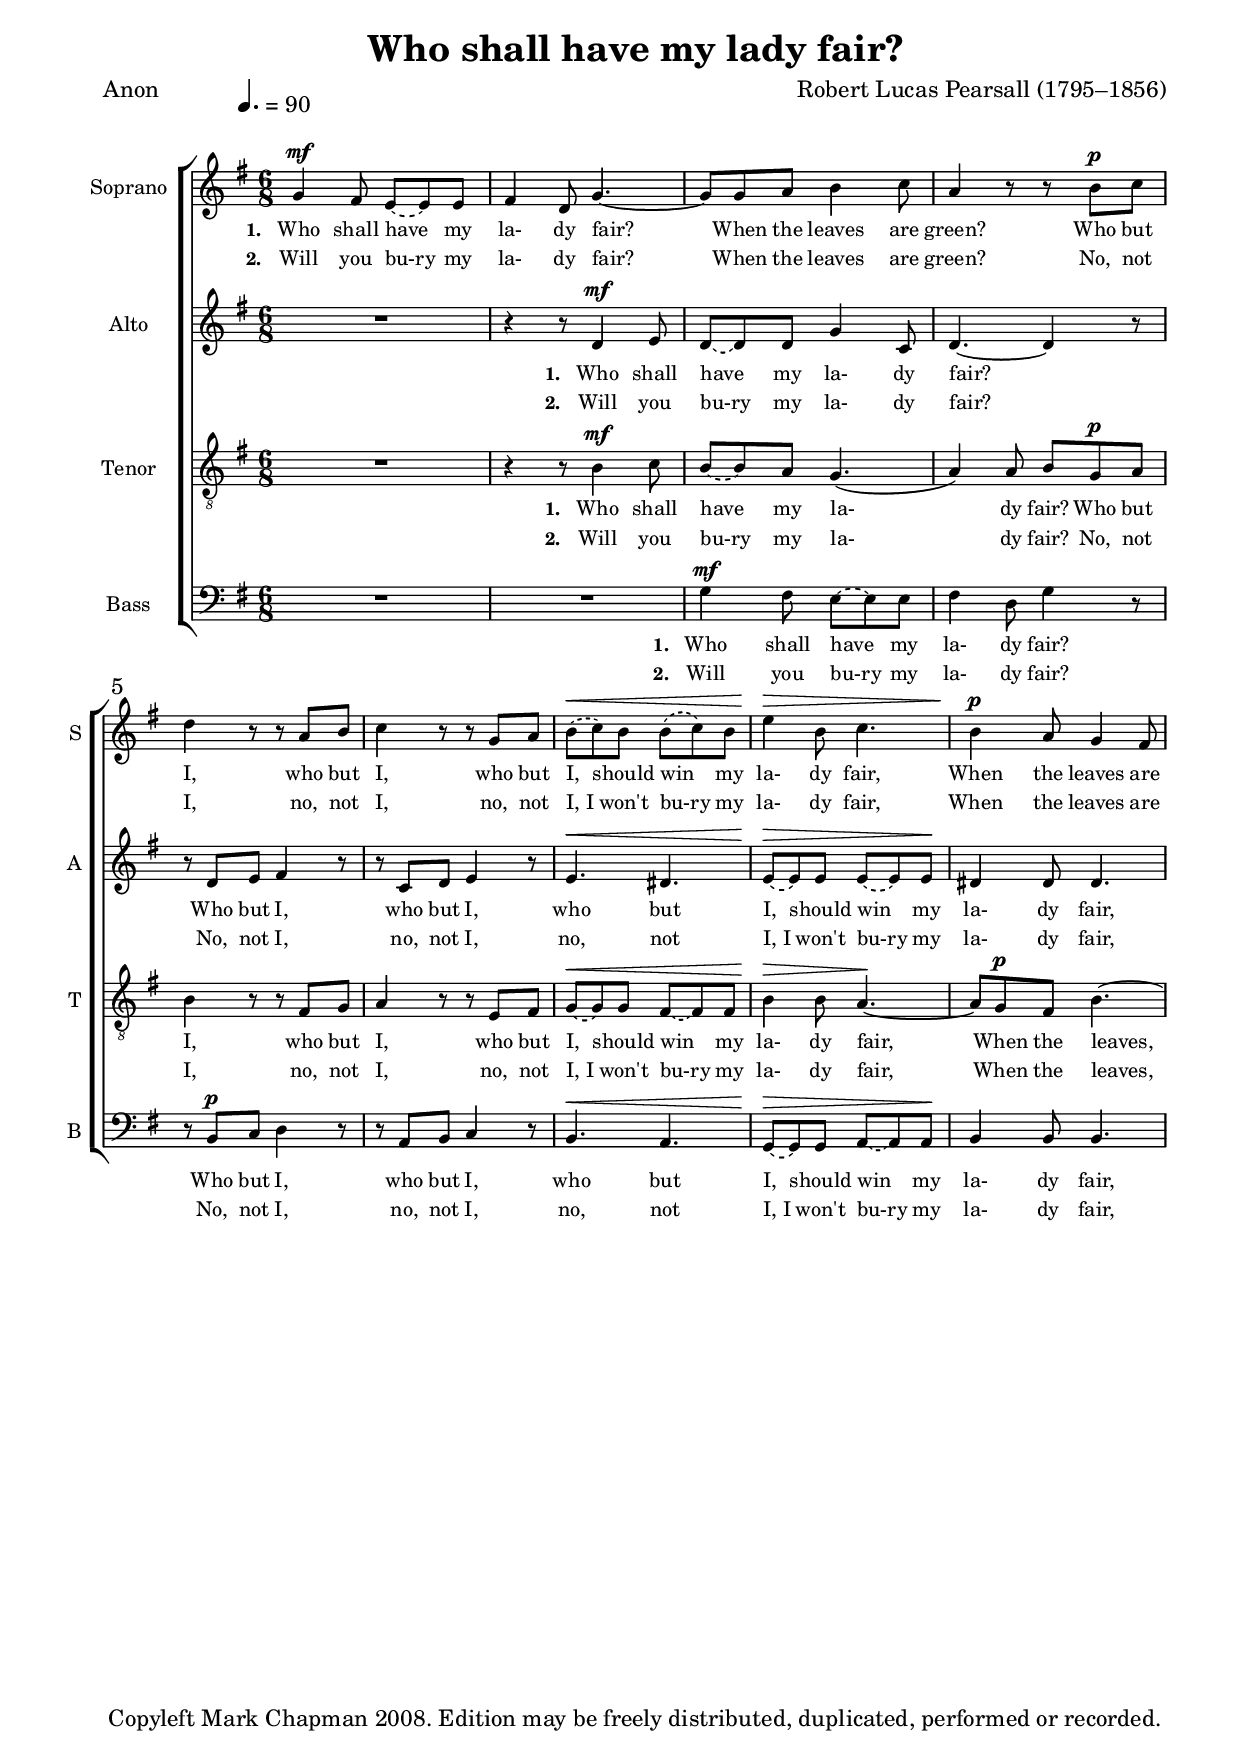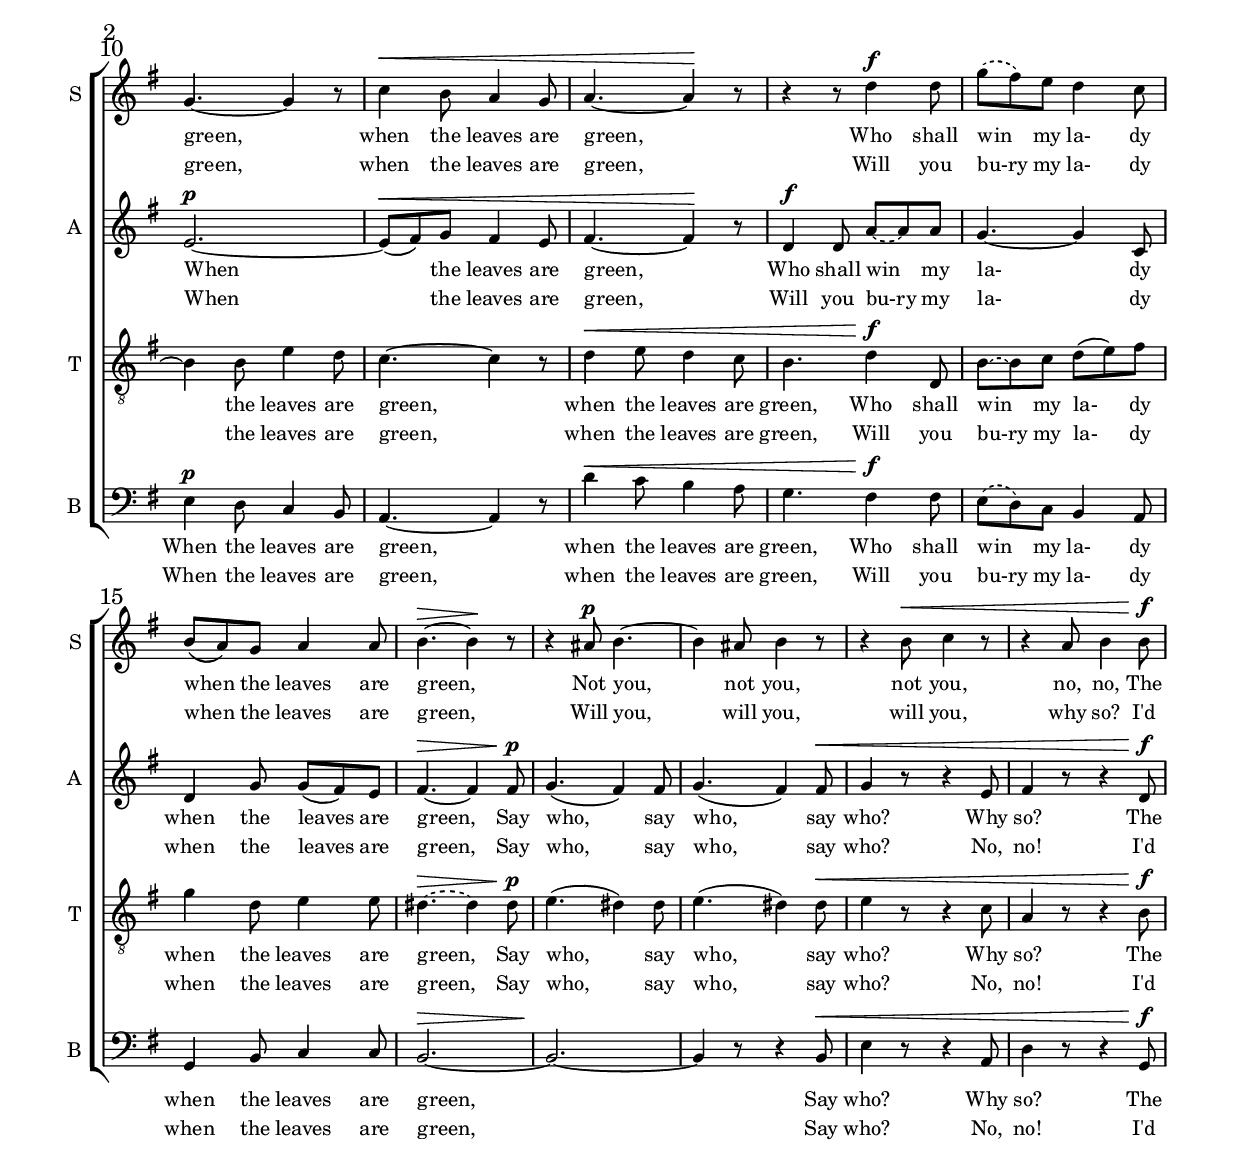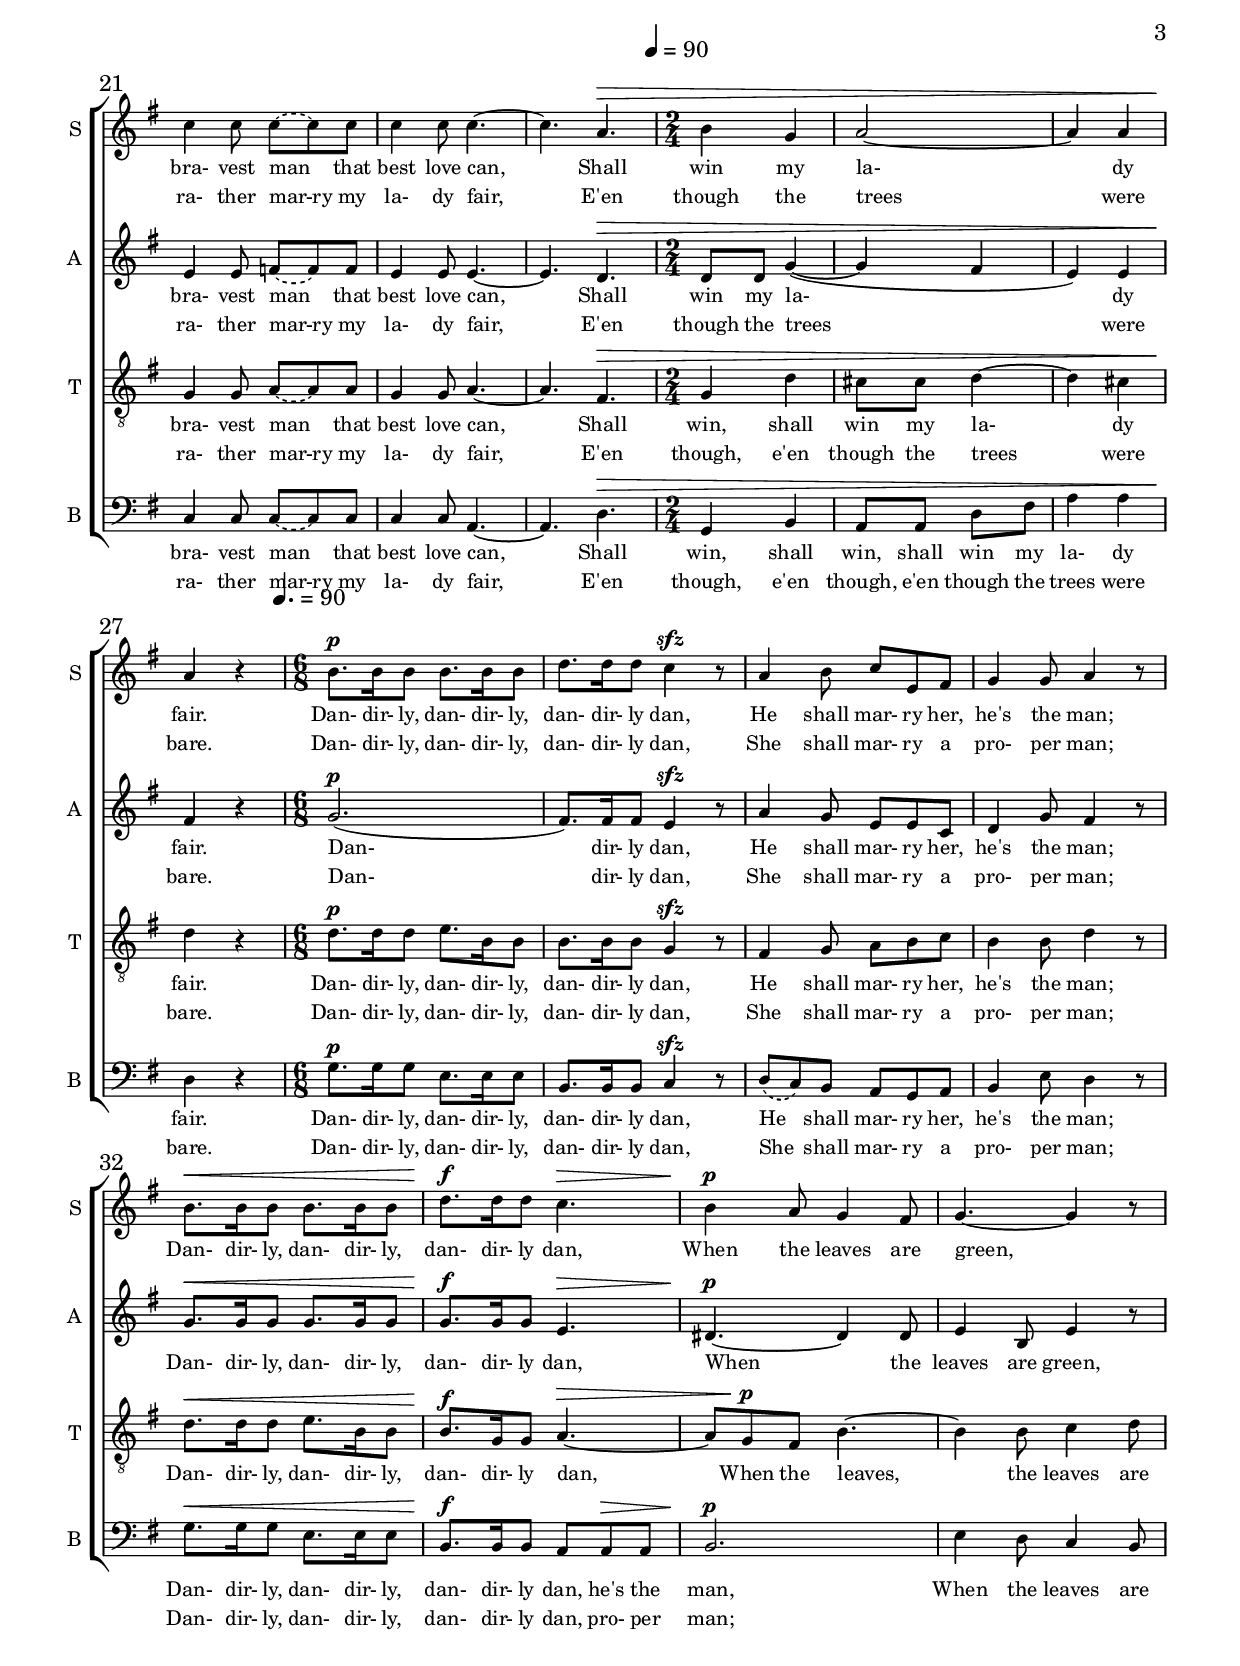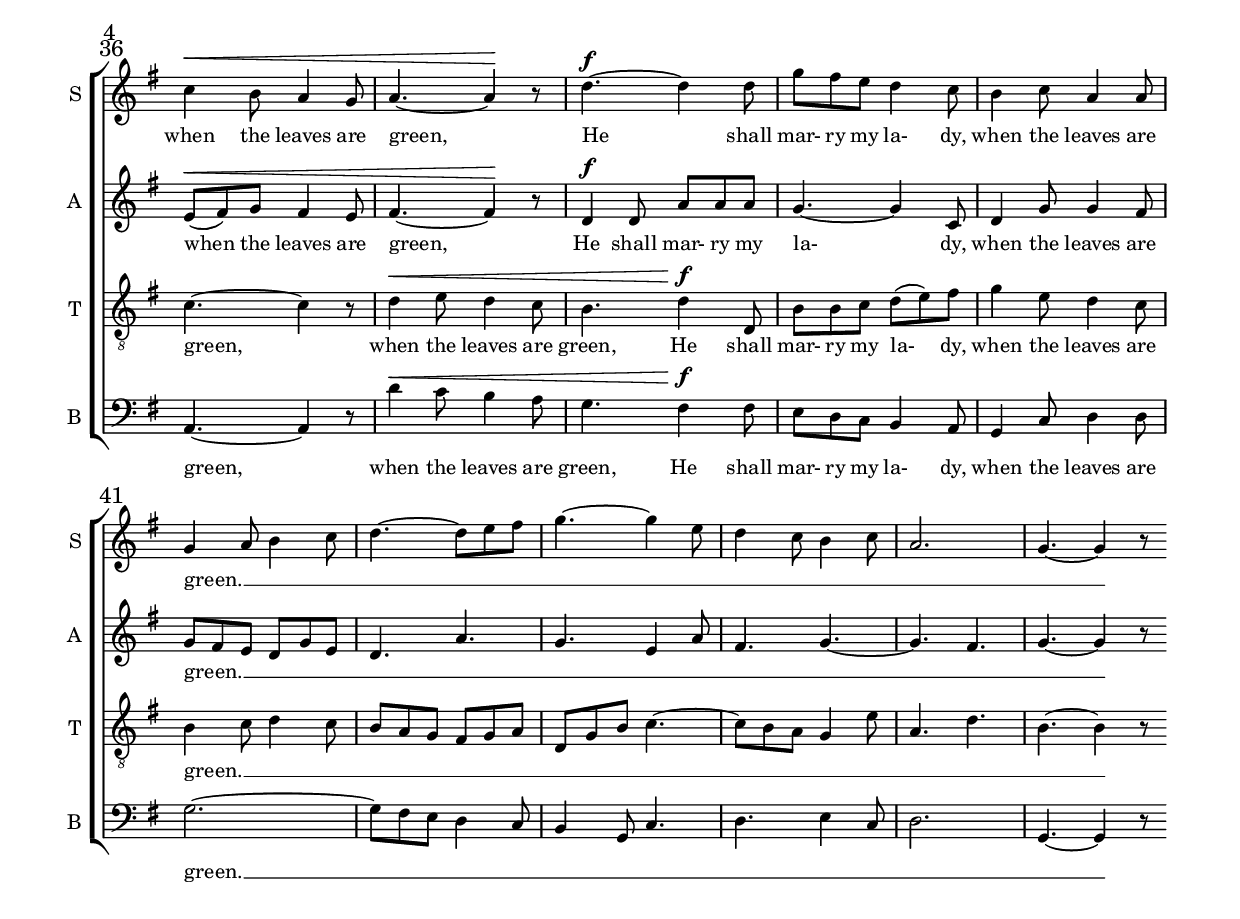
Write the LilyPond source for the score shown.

#(set-default-paper-size "a4")
\paper {
  #(set-paper-size "a4")
  top-margin = 0.4\cm
  bottom-margin = 0.4\cm
  left-margin = 1.75\cm
  line-width = 18.0\cm
  head-separation = 0.4\cm
  foot-separation = 0.4\cm
  ragged-bottom=##t
  print-page-number=##t
  betweensystemspace = 0.25\cm
}
\header {
  title = "Who shall have my lady fair?"
  composer = "Robert Lucas Pearsall (1795–1856)"
  poet = "Anon"
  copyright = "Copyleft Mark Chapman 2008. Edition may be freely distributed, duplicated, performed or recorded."
}
     \version "2.10.29"
     global = {
        \key g \major
        \time 6/8
        \dynamicUp
	\override Score.BarNumber #'extra-offset = #'( 2.0 . 1.0 )
	\override Score.BarNumber #'font-size = #0
     }
     
     sopMusic = \relative c'' { \tiny \override Score.MetronomeMark #'extra-offset = #'( -2.0 . 2.5 ) \tempo 4.=90 
	g4\mf fis8 \tieDashed \slurDashed e~e \tieSolid e fis4 d8 g4.~g8 g a b4 c8 a4 r8 r b\p c d4 r8 r a b c4 r8 r g a b\<( c) b b( c) b e4\> b8 c4.
	b4\p a8 g4 fis8 g4.~g4 r8 c4\< b8 a4 g8 a4.~a4\! r8 r4 r8 d4\f d8 g( fis) e d4 c8 \slurSolid b( a) g a4 a8 b4.\>~b4\! r8 
	r4 ais8\p b4.~b4 ais8 b4 r8 r4 b8\< c4 r8 r4 a8 b4 b8\f c4 c8 \tieDashed c~c c c4 c8 \tieSolid c4.~c a\> \time 2/4 \tempo 4=90 b4 g a2~a4 a a\! r
	\time 6/8 \tempo 4.=90 b8.\p b16 b8 b8. b16 b8 d8. d16 d8 c4\sfz r8 a4 b8 c e, fis g4 g8 a4 r8 b8.\< b16 b8 b8. b16 b8 d8.\f d16 d8 c4.\>
	b4\p a8 g4 fis8 g4.~g4 r8 c4\< b8 a4 g8 a4.~a4\! r8 d4.\f~d4 d8 g fis e d4 c8 b4 c8 a4 a8 g4 \melisma a8 b4 c8 d4.~d8 e fis g4.~g4 e8 
	d4 c8 b4 c8 a2. g4.~g4 \melismaEnd r8 \bar ":|"
     }
     
     altoMusic = \relative c' { \tiny
	R2. r4 r8 d4\mf e8 \tieDashed d~d \tieSolid d g4 c,8 d4.~d4 r8 r d e fis4 r8 r c d e4 r8 \tieDashed e4.\< dis e8\>~e e e~e e\! dis4 dis8 dis4. 
	\tieSolid e2.\p~e8\<( fis) g fis4 e8 fis4.~fis4\! r8 d4\f d8 \tieDashed a'~a a \tieSolid g4.~g4 c,8 d4 g8 \slurSolid g( fis) e fis4.\>~fis4 fis8\p
	g4.( fis4) fis8 g4.( fis4) fis8\< g4 r8 r4 e8 fis4 r8 r4 d8\f e4 e8 \tieDashed f~f f e4 e8 \tieSolid e4.~e d\> \time 2/4 d8 d g4(~g fis e) e fis\! r
	\time 6/8 g2.\p( fis8.) fis16 fis8 e4\sfz r8 a4 g8 e e c d4 g8 fis4 r8 g8.\< g16 g8 g8. g16 g8 g8.\f g16 g8 e4.\>
	dis4.\p~dis4 dis8 e4 b8 e4 r8 e\<( fis) g fis4 e8 fis4.~fis4\! r8 d4\f d8 a' a a g4.~g4 c,8 d4 g8 g4 fis8 g \melisma fis e d g e d4. a' g e4 a8
	fis4. g~g fis g~g4 \melismaEnd r8
     }
     
     tenMusic = \relative c' { \tiny
	R2. r4 r8 b4\mf c8 \tieDashed b~b \tieSolid a g4.( a4) a8 b g\p a b4 r8 r fis g a4 r8 r e fis \tieDashed g\<~g g fis~fis fis b4\> b8 \tieSolid a4.\!~a8
	g\p fis b4.~b4 b8 e4 d8 c4.~c4 r8 d4\< e8 d4 c8 b4. d4\f d,8 \tieDashed b'8~b c d( e) fis g4 d8 e4 e8 dis4.\>~dis4 dis8\p 
	e4.( dis4) dis8 e4.( dis4) dis8\< e4 r8 r4 c8 a4 r8 r4 b8\f g4 g8 \tieDashed a~a a g4 g8 \tieSolid a4.~a fis\> 
		\time 2/4 g4 d' cis8 cis d4~d cis d\! r
	\time 6/8 d8.\p d16 d8 e8. b16 b8 b8. b16 b8 g4\sfz r8 fis4 g8 a b c b4 b8 d4 r8 d8.\< d16 d8 e8. b16 b8 b8.\f g16 g8 a4.\>~
	a8 g\p fis b4.~b4 b8 c4 d8 c4.~c4 r8 d4\< e8 d4 c8 b4. d4\f d,8 b'8 b c d( e) fis g4 e8 d4 c8 b4 \melisma c8 d4 c8 b a g fis g a d, g b c4.~
	c8 b a g4 e'8 a,4. d b~b4 \melismaEnd r8
     }
     
     bassMusic = \relative c' { \tiny
	R2.*2 g4\mf fis8 \tieDashed \slurDashed e~e \tieSolid e fis4 d8 g4 r8 r b,\p c d4 r8 r a b c4 r8 b4.\< a \tieDashed g8\>~g g a~a a\! b4 b8 b4.
	e4\p d8 c4 b8 \tieSolid a4.~a4 r8 
% \textCresc
		d'4\< c8 b4 a8 g4. fis4\f fis8 e( d) c b4 a8 g4 b8 c4 c8 b2.\>~b\!~b4 r8 r4 
	b8\< e4 r8 r4 a,8 d4 r8 r4 g,8\f c4 c8 \tieDashed c~c c c4 c8 \tieSolid a4.~a d\> \time 2/4 g,4 b a8 a d fis a4 a d,\! r
	\time 6/8 g8.\p g16 g8 e8. e16 e8 b8. b16 b8 c4\sfz r8 d8( c) b a g a b4 e8 d4 r8 g8.\< g16 g8 e8. e16 e8 b8.\f b16 b8 a a\> a
	b2.\p e4 d8 c4 b8 a4.~a4 r8 d'4\< c8 b4 a8 g4. fis4\f fis8 e d c b4 a8 g4 c8 d4 d8 g2.~\melisma g8 fis e d4 c8 b4 g8 c4. 
	d e4 c8 d2. g,4.~g4 \melismaEnd r8
     }

     sopaWords = \lyricmode { \tiny \set stanza = "1. "
	Who shall have my la- dy fair? When the leaves are green? Who but I, who but I, who but I, should win my la- dy fair,
	When the leaves are green, when the leaves are green, Who shall win my la- dy when the leaves are green, 
	Not you, not you, not you, no, no, The bra- vest man that best love can, Shall win my la- dy fair.
	Dan- dir- ly, dan- dir- ly, dan- dir- ly dan, He shall mar- ry her, he's the man; Dan- dir- ly, dan- dir- ly, dan- dir- ly dan, 
	When the leaves are green, when the leaves are green, He shall mar- ry my la- dy, when the leaves are green. __
    }

     sopbWords = \lyricmode { \tiny \set stanza = "2. "
	Will you bu-ry my la- dy fair? When the leaves are green? No, not I, no, not I, no, not I,_I won't bu-ry my la- dy fair,
	When the leaves are green, when the leaves are green, Will you bu-ry my la- dy when the leaves are green, 
	Will you, will you, will you, why so? I'd ra- ther mar-ry my la- dy fair, E'en though the trees were bare.
	Dan- dir- ly, dan- dir- ly, dan- dir- ly dan, She shall mar- ry a pro- per man; 
    }

     altaWords = \lyricmode { \tiny \set stanza = "1. "
	Who shall have my la- dy fair? Who but I, who but I, who but I, should win my la- dy fair,
	When the leaves are green, Who shall win my la- dy when the leaves are green, 
	Say who, say who, say who? Why so? The bra- vest man that best love can, Shall win my la- dy fair.
	Dan- dir- ly dan, He shall mar- ry her, he's the man; Dan- dir- ly, dan- dir- ly, dan- dir- ly dan, 
	When the leaves are green, when the leaves are green, He shall mar- ry my la- dy, when the leaves are green. __
     }

     altbWords = \lyricmode { \tiny \set stanza = "2. "
	Will you bu-ry my la- dy fair? No, not I, no, not I, no, not I,_I won't bu-ry my la- dy fair,
	When the leaves are green, Will you bu-ry my la- dy when the leaves are green, 
	Say who, say who, say who? No, no! I'd ra- ther mar-ry my la- dy fair, E'en though the trees were bare.
	Dan- dir- ly dan, She shall mar- ry a pro- per man; 
     }

     tenaWords = \lyricmode { \tiny \set stanza = "1. "
	Who shall have my la- dy fair? Who but I, who but I, who but I, should win my la- dy fair,
	When the leaves, the leaves are green, when the leaves are green, Who shall win my la- dy when the leaves are green, 
	Say who, say who, say who? Why so? The bra- vest man that best love can, Shall win, shall win my la- dy fair.
	Dan- dir- ly, dan- dir- ly, dan- dir- ly dan, He shall mar- ry her, he's the man; Dan- dir- ly, dan- dir- ly, dan- dir- ly dan, 
	When the leaves, the leaves are green, when the leaves are green, He shall mar- ry my la- dy, when the leaves are green. __
     }

     tenbWords = \lyricmode { \tiny \set stanza = "2. "
	Will you bu-ry my la- dy fair?  No, not I, no, not I, no, not I,_I won't bu-ry my la- dy fair,
	When the leaves, the leaves are green, when the leaves are green, Will you bu-ry my la- dy when the leaves are green,  
	Say who, say who, say who? No, no! I'd ra- ther mar-ry my la- dy fair, E'en though, e'en though the trees were bare.
	Dan- dir- ly, dan- dir- ly, dan- dir- ly dan, She shall mar- ry a pro- per man; 
     }

     bassaWords = \lyricmode { \tiny \set stanza = "1. "
	Who shall have my la- dy fair? Who but I, who but I, who but I, should win my la- dy fair,
	When the leaves are green, when the leaves are green, Who shall win my la- dy when the leaves are green, 
	Say who? Why so? The bra- vest man that best love can, Shall win, shall win, shall win my la- dy fair.
	Dan- dir- ly, dan- dir- ly, dan- dir- ly dan, He shall mar- ry her, he's the man; Dan- dir- ly, dan- dir- ly, dan- dir- ly dan, he's the man, 
	When the leaves are green, when the leaves are green, He shall mar- ry my la- dy, when the leaves are green. __
     }

     bassbWords = \lyricmode { \tiny \set stanza = "2. "
	Will you bu-ry my la- dy fair? No, not I, no, not I, no, not I,_I won't bu-ry my la- dy fair,
	When the leaves are green, when the leaves are green, Will you bu-ry my la- dy when the leaves are green, 
	Say who? No, no! I'd ra- ther mar-ry my la- dy fair, E'en though, e'en though, e'en though the trees were bare.
	Dan- dir- ly, dan- dir- ly, dan- dir- ly dan, She shall mar- ry a pro- per man; Dan- dir- ly, dan- dir- ly, dan- dir- ly dan, pro- per man; 
    }

     \score {
        % \set midiInstrument = recorder
        % \midi { \tempo 2=60  
        % }
        \context ChoirStaff <<
           \context Staff = sopranos \with {
			fontSize = #-1
			\override StaffSymbol #'staff-space = #(magstep -2)
     }
	   <<
 	     \set Staff.midiInstrument = "recorder"
%  	     \set Staff.midiInstrument = "choir aahs"
             \set Staff.instrumentName = "Soprano "
 	     \set Staff.shortInstrumentName = "S "
              \context Voice =
                sopranos { \oneVoice << \global \sopMusic >> }
           >>
           \context Lyrics = sopranos \lyricsto sopranos \sopaWords
           \new Lyrics \lyricsto sopranos \sopbWords

           \context Staff = altos \with {
			fontSize = #-1
			\override StaffSymbol #'staff-space = #(magstep -2)
     }
	   <<
 	     \set Staff.midiInstrument = "recorder"
% 	     \set Staff.midiInstrument = "choir aahs"
             \set Staff.instrumentName = "Alto "
	     \set Staff.shortInstrumentName = "A "
              \context Voice =
                altos { \oneVoice << \global \altoMusic >> }
           >>
           \context Lyrics = altos \lyricsto altos \altaWords
           \new Lyrics \lyricsto altos \altbWords

           \context Staff = tenors \with {
			fontSize = #-1
			\override StaffSymbol #'staff-space = #(magstep -2)
     }
	   <<
 	     \set Staff.midiInstrument = "recorder"
% 	     \set Staff.midiInstrument = "choir aahs"
             \set Staff.instrumentName = "Tenor "
	     \set Staff.shortInstrumentName = "T "
             \clef "G_8"
              \context Voice =
                tenors { \oneVoice << \global \tenMusic >> }
           >>
           \context Lyrics = tenors \lyricsto tenors \tenaWords
           \new Lyrics \lyricsto tenors \tenbWords

           \context Staff = basses \with {
			fontSize = #-1
			\override StaffSymbol #'staff-space = #(magstep -2)
     }
	   <<
 	     \set Staff.midiInstrument = "recorder"
%  	     \set Staff.midiInstrument = "choir aahs"
             \set Staff.instrumentName = "Bass "
	     \set Staff.shortInstrumentName = "B "
             \clef bass
             \context Voice =
                basses { \oneVoice << \global \bassMusic >> }
           >>
           \context Lyrics = basses \lyricsto basses \bassaWords
           \new Lyrics \lyricsto basses \bassbWords
        >>
        \midi {
        }
        \layout {
           \context {
              \Staff %minimumVerticalExtent = #'(-0 . 0)
		\override VerticalAxisGroup #'minimum-Y-extent = #'(-2 . 2)
           }
           \context {
              \Lyrics \override VerticalAxisGroup #'minimum-Y-extent = #'(-1 . 1)
           }
        }
     }
